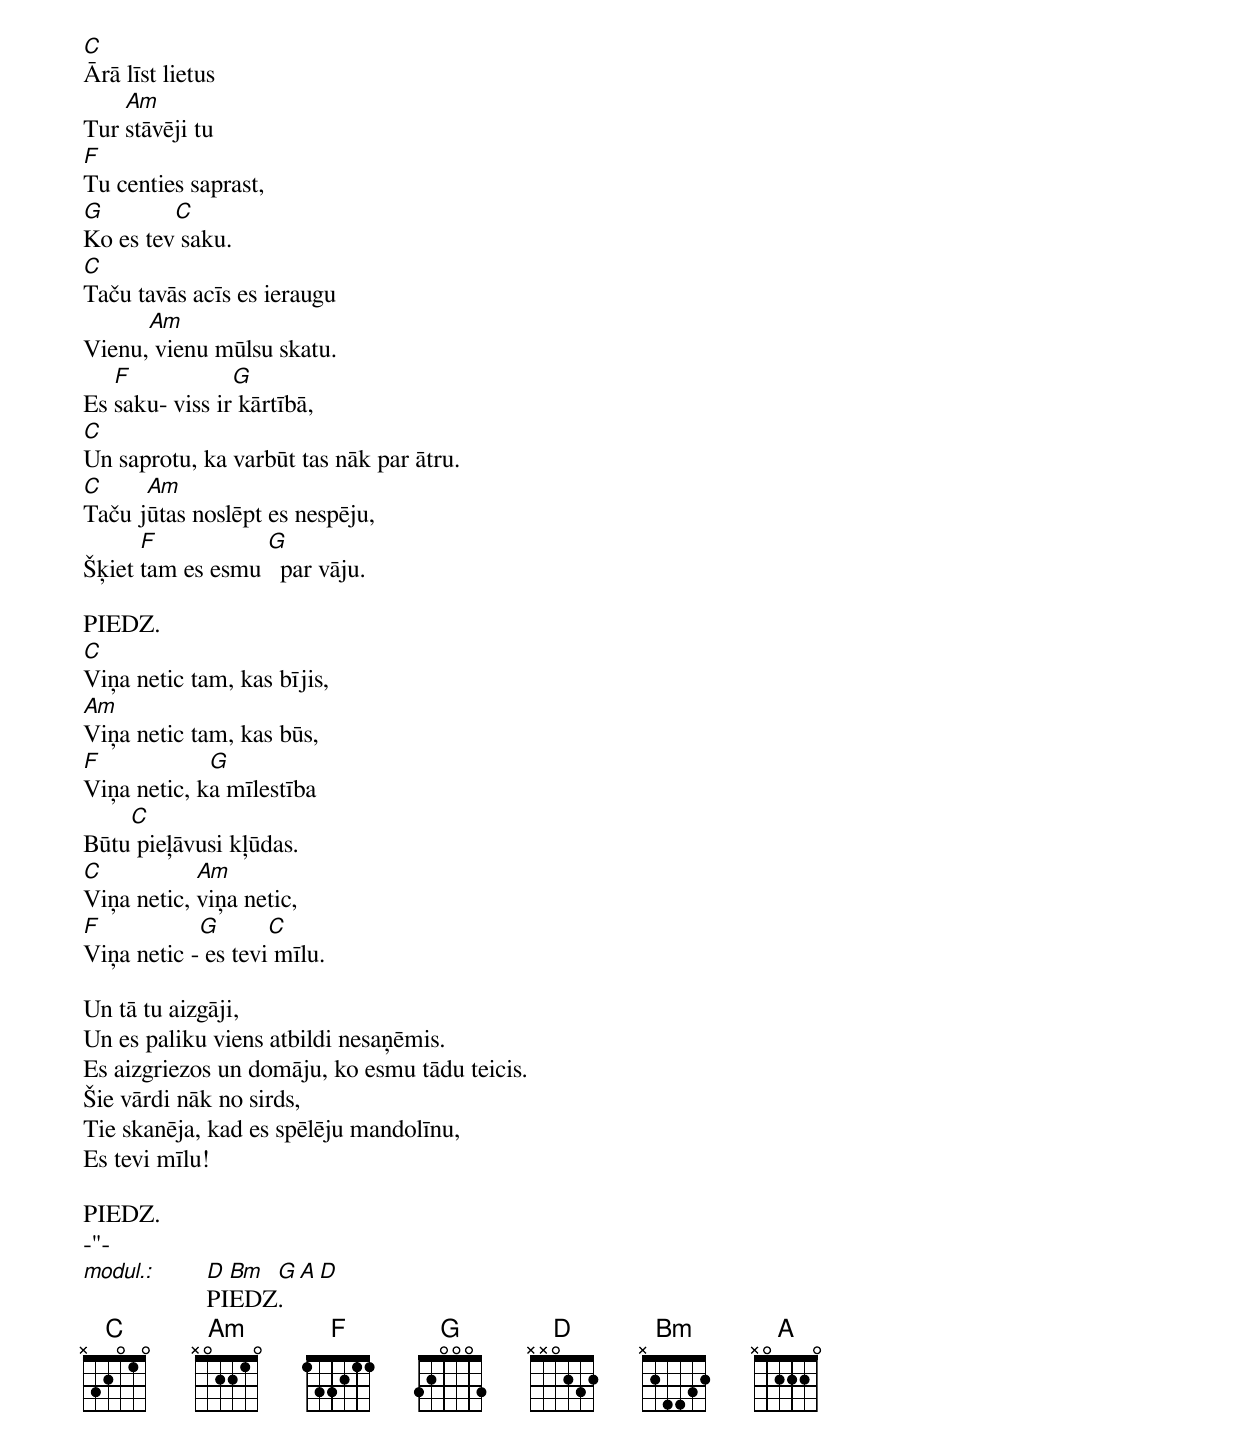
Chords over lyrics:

C
Ārā līst lietus
    Am
Tur stāvēji tu
F
Tu centies saprast,
G        C
Ko es tev saku.
C
Taču tavās acīs es ieraugu
      Am
Vienu, vienu mūlsu skatu.
   F            G
Es saku- viss ir kārtībā,
C
Un saprotu, ka varbūt tas nāk par ātru.
C     Am
Taču jūtas noslēpt es nespēju,
      F           G
Šķiet tam es esmu   par vāju.

PIEDZ.
C
Viņa netic tam, kas bījis,
Am
Viņa netic tam, kas būs,
F            G
Viņa netic, ka mīlestība
    C
Būtu pieļāvusi kļūdas.
C           Am
Viņa netic, viņa netic,
F           G       C
Viņa netic - es tevi mīlu.

Un tā tu aizgāji,
Un es paliku viens atbildi nesaņēmis.
Es aizgriezos un domāju, ko esmu tādu teicis.
Šie vārdi nāk no sirds,
Tie skanēja, kad es spēlēju mandolīnu,
Es tevi mīlu!

PIEDZ.
-"-
modul.: D Bm G A D
        PIEDZ.
